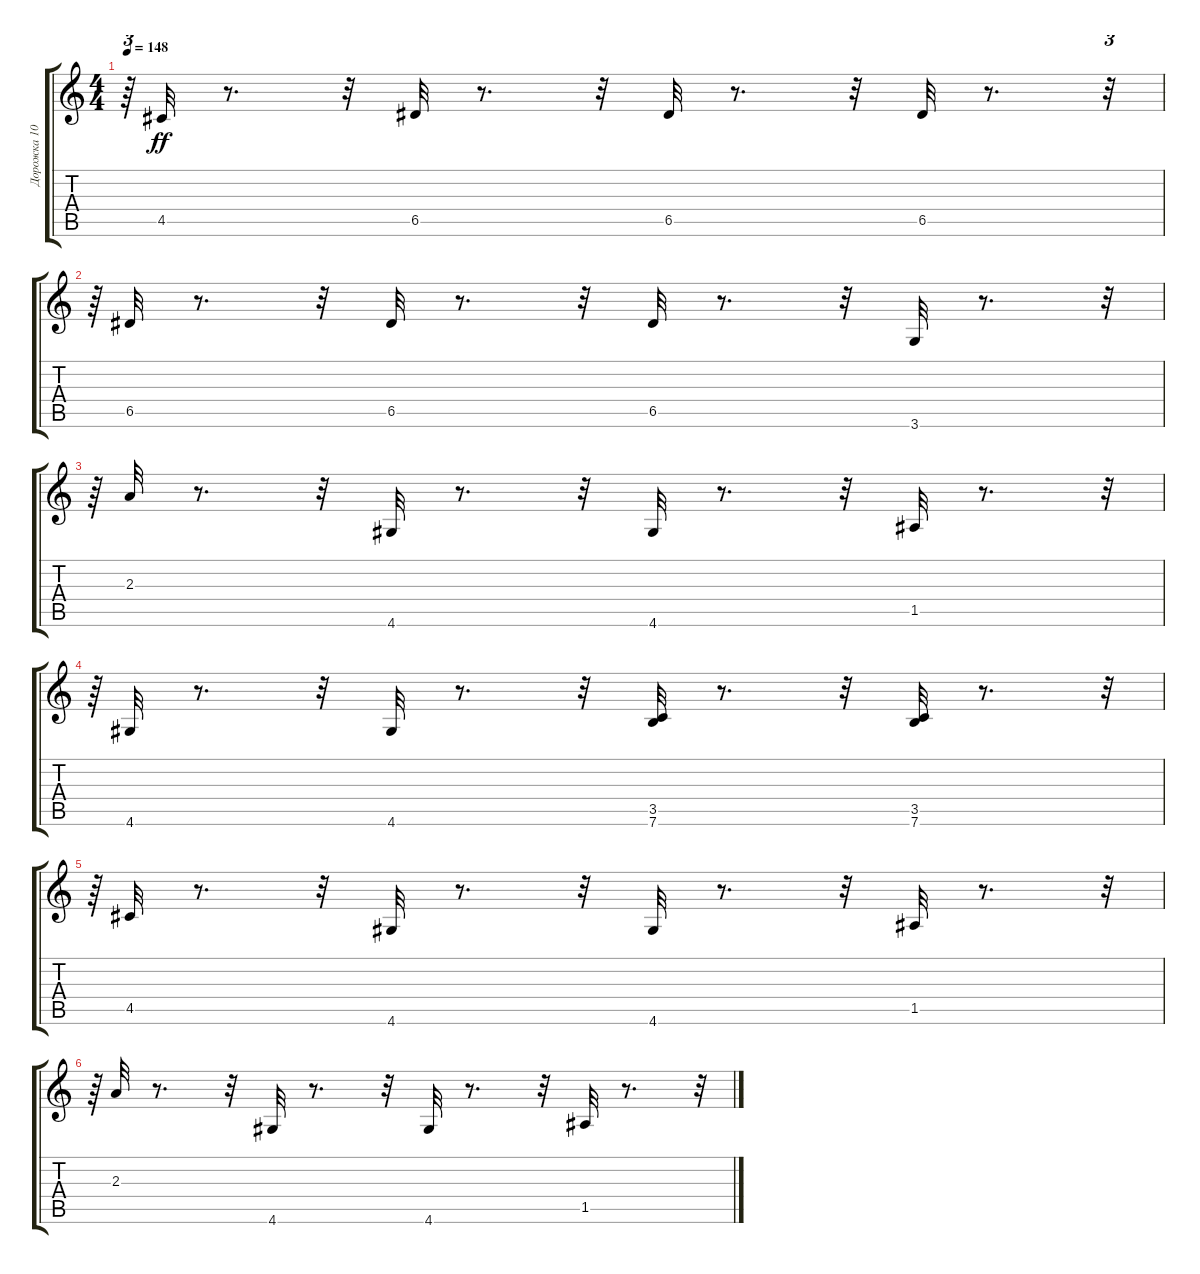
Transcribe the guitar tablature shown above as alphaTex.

\track ("Дорожка 10" "Дорожка 10") {instrument acousticguitarnylon}
\staff {score tabs}
\tuning (E4 B3 G3 D3 A2 E2) {hide}
\ts (4 4)
\tempo 148
\clef g2
\ks c
r.64{tu (3 2) dy ff} 4.5.32 r.8{d} r.32 6.5.32 r.8{d} r.32 6.5.32 r.8{d} r.32 6.5.32 r.8{d} r.32{tu (3 2)} |
r.64{tu (3 2)} 6.5.32 r.8{d} r.32 6.5.32 r.8{d} r.32 6.5.32 r.8{d} r.32 3.6.32 r.8{d} r.32{tu (3 2)} |
r.64{tu (3 2)} 2.3.32 r.8{d} r.32 4.6.32 r.8{d} r.32 4.6.32 r.8{d} r.32 1.5.32 r.8{d} r.32{tu (3 2)} |
r.64{tu (3 2)} 4.6.32 r.8{d} r.32 4.6.32 r.8{d} r.32 (3.5 7.6).32 r.8{d} r.32 (3.5 7.6).32 r.8{d} r.32{tu (3 2)} |
r.64{tu (3 2)} 4.5.32 r.8{d} r.32 4.6.32 r.8{d} r.32 4.6.32 r.8{d} r.32 1.5.32 r.8{d} r.32{tu (3 2)} |
r.64{tu (3 2)} 2.3.32 r.8{d} r.32 4.6.32 r.8{d} r.32 4.6.32 r.8{d} r.32 1.5.32 r.8{d} r.32{tu (3 2)}
